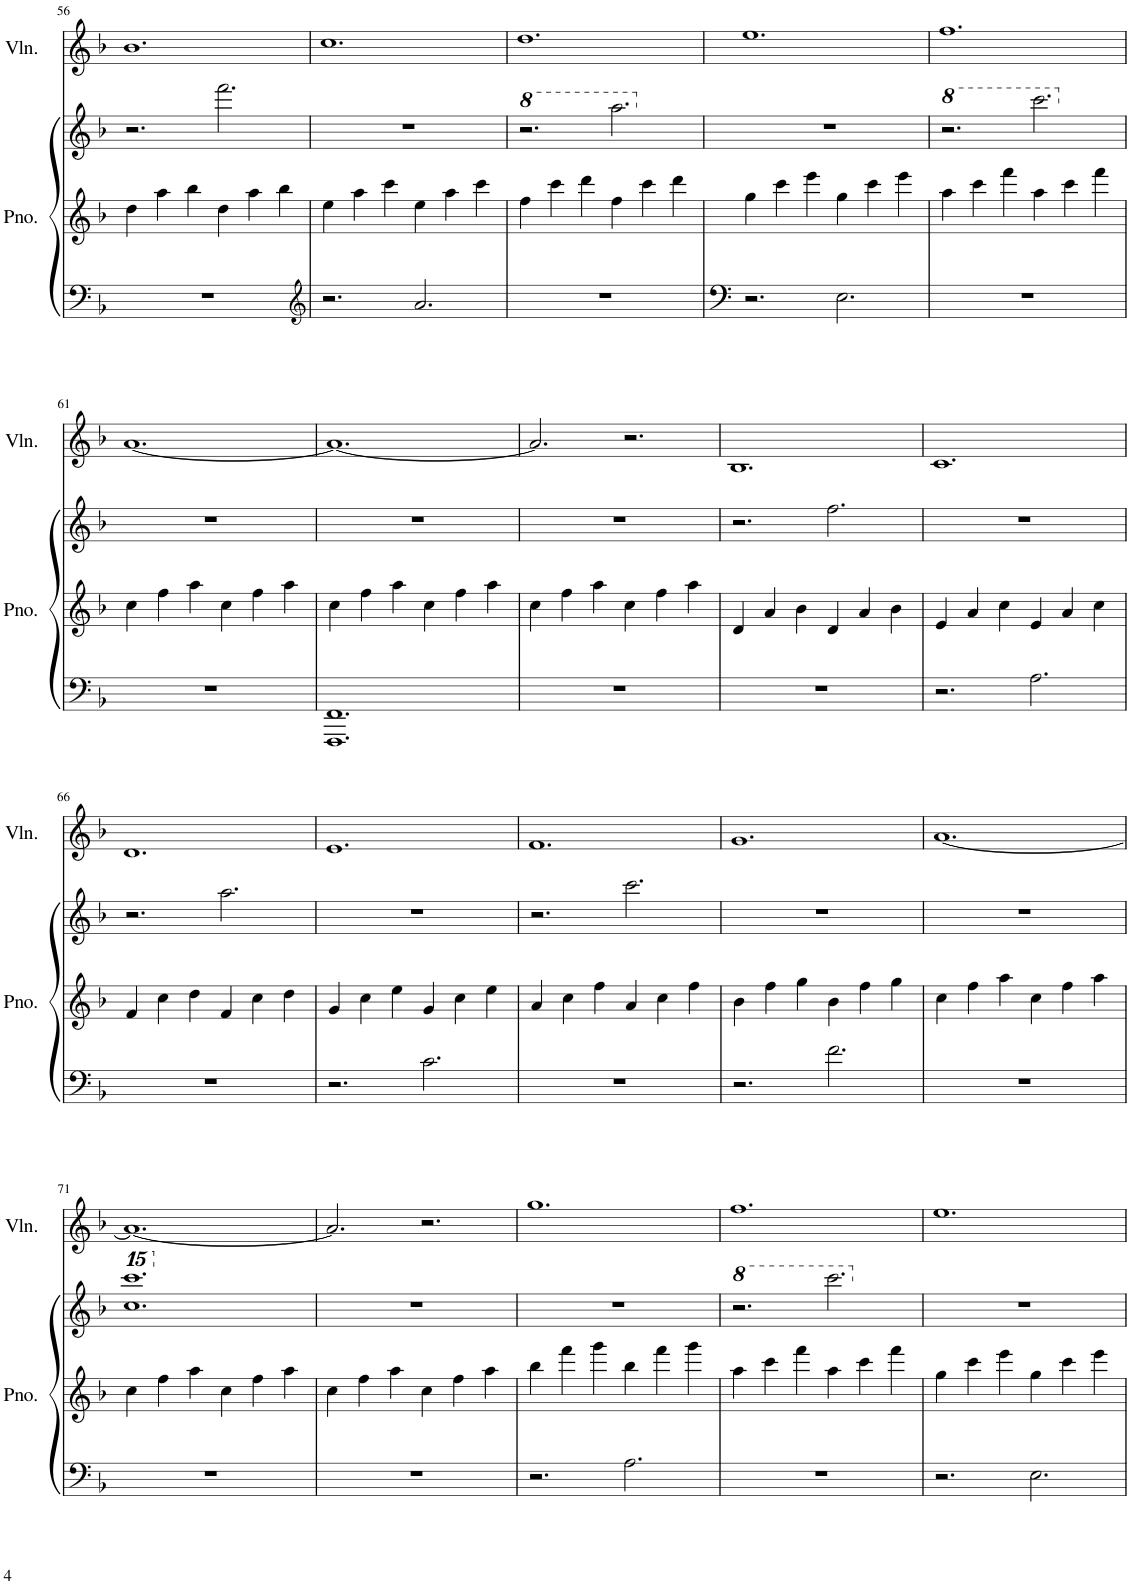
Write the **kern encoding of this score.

**kern	**kern	**kern	**kern
*part2	*part2	*part2	*part1
*staff4	*staff3	*staff2	*staff1
*I"Piano	*	*	*I"Violin
*I'Pno.	*	*	*I'Vln.
!!LO:PB:g=z
*clefF4	*clefG2	*clefG2	*clefG2
*k[b-]	*k[b-]	*k[b-]	*k[b-]
*M6/4	*M6/4	*M6/4	*M6/4
=56	=56	=56	=56
1.r	4dd\	2.r	1.b-
.	4aa\	.	.
.	4bb-\	.	.
.	4dd\	2.fff\	.
.	4aa\	.	.
.	4bb-\	.	.
=57	=57	=57	=57
*clefG2	*	*	*
2.r	4ee\	1.r	1.cc
.	4aa\	.	.
.	4ccc\	.	.
2.a/	4ee\	.	.
.	4aa\	.	.
.	4ccc\	.	.
=58	=58	=58	=58
*	*	*8va	*
1.r	4ff\	2.r	1.dd
.	4ccc\	.	.
.	4ddd\	.	.
.	4ff\	2.aaa\	.
.	4ccc\	.	.
.	4ddd\	.	.
=59	=59	=59	=59
*	*	*X8va	*
2.r	4gg\	1.r	1.ee
.	4ccc\	.	.
.	4eee\	.	.
2.E\	4gg\	.	.
.	4ccc\	.	.
.	4eee\	.	.
=60	=60	=60	=60
*	*	*8va	*
1.r	4aa\	2.r	1.ff
.	4ccc\	.	.
.	4fff\	.	.
.	4aa\	2.cccc\	.
.	4ccc\	.	.
.	4fff\	.	.
!!LO:LB:g=z
=61	=61	=61	=61
*	*	*X8va	*
1.r	4cc\	1.r	[1.a
.	4ff\	.	.
.	4aa\	.	.
.	4cc\	.	.
.	4ff\	.	.
.	4aa\	.	.
=62	=62	=62	=62
1.FFF 1.FF	4cc\	1.r	1.a_
.	4ff\	.	.
.	4aa\	.	.
.	4cc\	.	.
.	4ff\	.	.
.	4aa\	.	.
=63	=63	=63	=63
1.r	4cc\	1.r	2.a/]
.	4ff\	.	.
.	4aa\	.	.
.	4cc\	.	2.r
.	4ff\	.	.
.	4aa\	.	.
=64	=64	=64	=64
1.r	4d/	2.r	1.B-
.	4a/	.	.
.	4b-\	.	.
.	4d/	2.ff\	.
.	4a/	.	.
.	4b-\	.	.
=65	=65	=65	=65
2.r	4e/	1.r	1.c
.	4a/	.	.
.	4cc\	.	.
2.A\	4e/	.	.
.	4a/	.	.
.	4cc\	.	.
!!LO:LB:g=z
=66	=66	=66	=66
1.r	4f/	2.r	1.d
.	4cc\	.	.
.	4dd\	.	.
.	4f/	2.aa\	.
.	4cc\	.	.
.	4dd\	.	.
=67	=67	=67	=67
2.r	4g/	1.r	1.e
.	4cc\	.	.
.	4ee\	.	.
2.c\	4g/	.	.
.	4cc\	.	.
.	4ee\	.	.
=68	=68	=68	=68
1.r	4a/	2.r	1.f
.	4cc\	.	.
.	4ff\	.	.
.	4a/	2.ccc\	.
.	4cc\	.	.
.	4ff\	.	.
=69	=69	=69	=69
2.r	4b-\	1.r	1.g
.	4ff\	.	.
.	4gg\	.	.
2.f\	4b-\	.	.
.	4ff\	.	.
.	4gg\	.	.
=70	=70	=70	=70
1.r	4cc\	1.r	[1.a
.	4ff\	.	.
.	4aa\	.	.
.	4cc\	.	.
.	4ff\	.	.
.	4aa\	.	.
!!LO:LB:g=z
=71	=71	=71	=71
*	*	*15ma	*
1.r	4cc\	1.cccc 1.ccccc	1.a_
.	4ff\	.	.
.	4aa\	.	.
.	4cc\	.	.
.	4ff\	.	.
.	4aa\	.	.
=72	=72	=72	=72
*	*	*X15ma	*
1.r	4cc\	1.r	2.a/]
.	4ff\	.	.
.	4aa\	.	.
.	4cc\	.	2.r
.	4ff\	.	.
.	4aa\	.	.
=73	=73	=73	=73
2.r	4bb-\	1.r	1.gg
.	4fff\	.	.
.	4ggg\	.	.
2.A\	4bb-\	.	.
.	4fff\	.	.
.	4ggg\	.	.
=74	=74	=74	=74
*	*	*8va	*
1.r	4aa\	2.r	1.ff
.	4ccc\	.	.
.	4fff\	.	.
.	4aa\	2.cccc\	.
.	4ccc\	.	.
.	4fff\	.	.
=75	=75	=75	=75
*	*	*X8va	*
2.r	4gg\	1.r	1.ee
.	4ccc\	.	.
.	4eee\	.	.
2.E\	4gg\	.	.
.	4ccc\	.	.
.	4eee\	.	.
=	=	=	=
*-	*-	*-	*-
